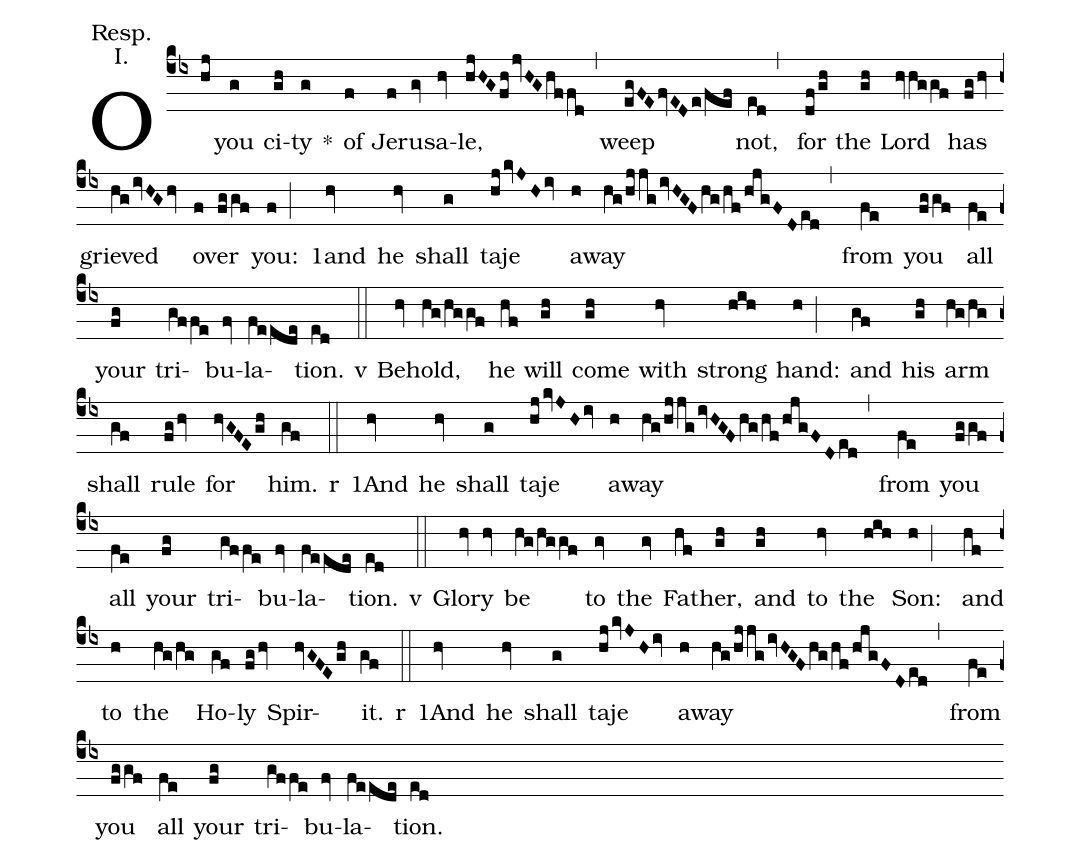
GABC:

annotation: Resp.;
annotation: I.;
%%
(cb4) O(hj) you(g) ci(gh)ty(g) <sp>*</sp>() of(f) Je(f)ru(gv)sa(hv)le,(hjHGfhjvHGhffd,) weep(egFEfvEDe/fef) not,(ed,) for(df/gh) the(gh) Lord(hvhggf) has(fghv) grieved(hgivHGhv) ov(f)er(fggf) you:(f;) <sp>1</sp>and(hv) he(hv) shall(g) taje(hjkvJHiv) a(h)way(hg/hjjgivHGFhg/hf/hjgFDed,) from(fe) you(fggf) all(fe) your(fg) tri(gffe)bu(fv)la(feede)tion.(ed)

<sp>v</sp>(::) Be(hv)hold,(hg/hggf) he(hf) will(gh) come(gh) with(hv) strong(hih) hand:(h;) and(gf) his(gh) arm(hg/hg) shall(gf) rule(fghv) for(hvGFEgh) him.(gf)

<sp>r</sp>(::) <sp>1</sp>And(hv) he(hv) shall(g) taje(hjkvJHiv) a(h)way(hg/hjjgivHGFhg/hf/hjgFDed,) from(fe) you(fggf) all(fe) your(fg) tri(gffe)bu(fv)la(feede)tion.(ed)

<sp>v</sp>(::) Glo(hv)ry(hv) be(hg/hggf) to(gv) the(gv) Fa(hf)ther,(gh) and(gh) to(hv) the(hih) Son:(h;) and(hf) to(h) the(hg/hg) Ho(gf)ly(fghv) Spir(hvGFEgh)it.(gf)

<sp>r</sp>(::) <sp>1</sp>And(hv) he(hv) shall(g) taje(hjkvJHiv) a(h)way(hg/hjjgivHGFhg/hf/hjgFDed,) from(fe) you(fggf) all(fe) your(fg) tri(gffe)bu(fv)la(feede)tion.(ed)
